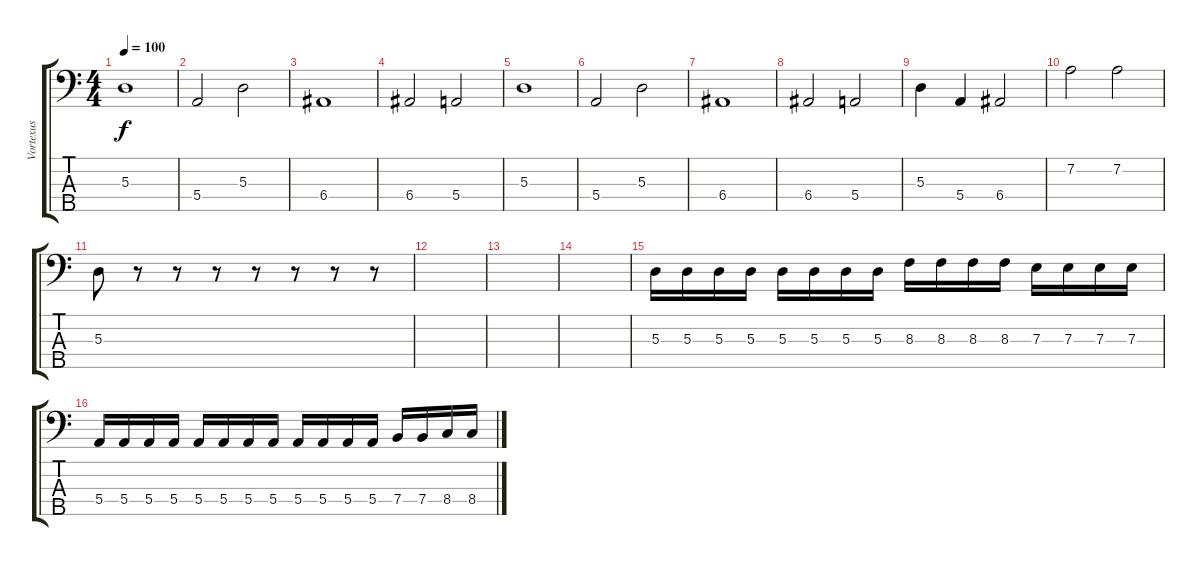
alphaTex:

\track ("Vortexus" "Vortexus") {instrument electricbassfinger}
\staff {score tabs}
\tuning (G2 D2 A1 E1 B0) {hide}
\ts (4 4)
\tempo 100
\clef f4
\ks c
5.3.1{dy f instrument electricbassfinger} |
5.4.2 5.3.2 |
6.4.1 |
6.4.2 5.4.2 |
5.3.1 |
5.4.2 5.3.2 |
6.4.1 |
6.4.2 5.4.2 |
5.3.4 5.4.4 6.4.2 |
7.2.2 7.2.2 |
5.3.8 r.8 r.8 r.8 r.8 r.8 r.8 r.8 |
|
|
|
5.3.16 5.3.16 5.3.16 5.3.16 5.3.16 5.3.16 5.3.16 5.3.16 8.3.16 8.3.16 8.3.16 8.3.16 7.3.16 7.3.16 7.3.16 7.3.16 |
5.4.16 5.4.16 5.4.16 5.4.16 5.4.16 5.4.16 5.4.16 5.4.16 5.4.16 5.4.16 5.4.16 5.4.16 7.4.16 7.4.16 8.4.16 8.4.16
